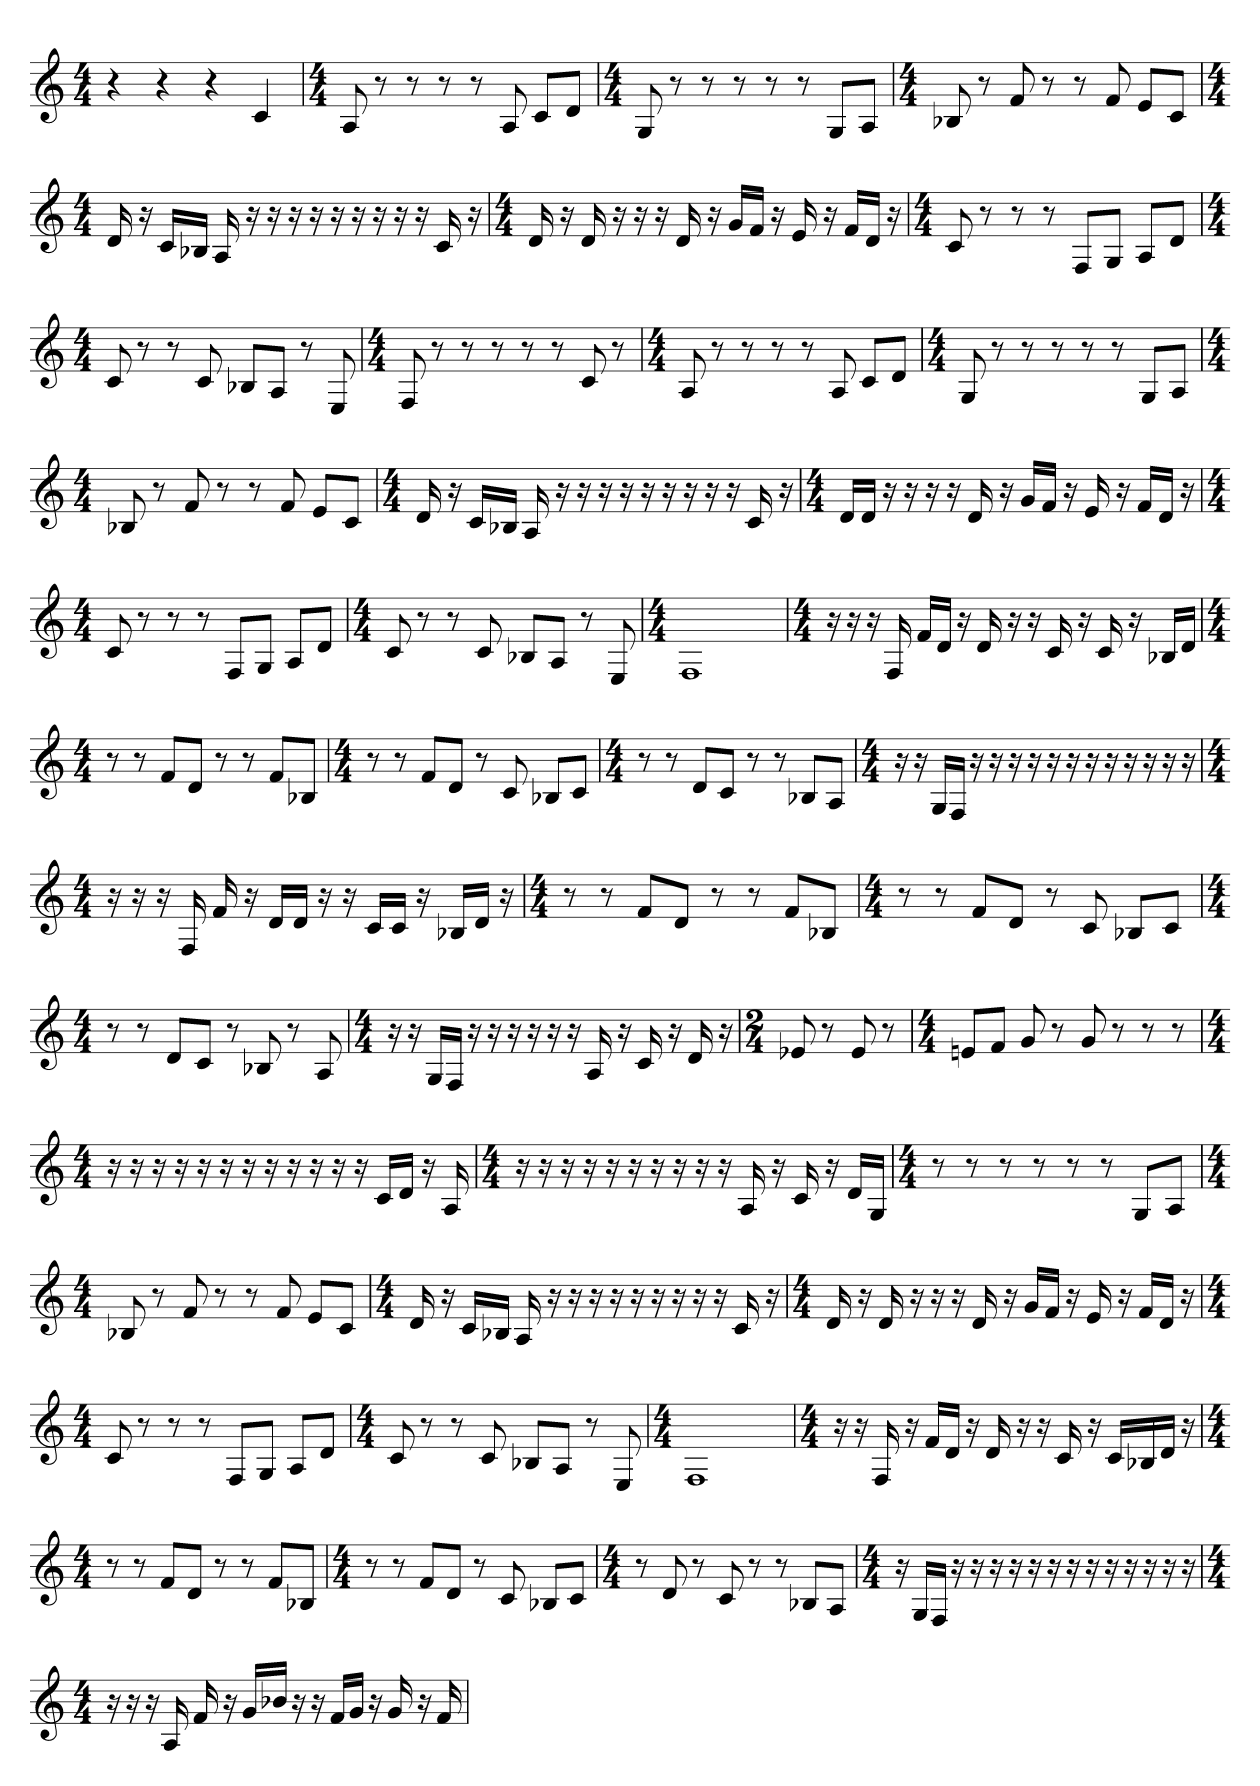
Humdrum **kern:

**kern
*part1
*staff1
*M4/4
=
4r
4r
4r
4c
=
*M4/4
8A
8r
8r
8r
8r
8A
8cL
8dJ
=
*M4/4
8G
8r
8r
8r
8r
8r
8GL
8AJ
=
*M4/4
8B-X
8r
8f
8r
8r
8f
8eL
8cJ
=
*M4/4
16d
16r
16cLL
16B-XJJ
16A
16r
16r
16r
16r
16r
16r
16r
16r
16r
16c
16r
=
*M4/4
16d
16r
16d
16r
16r
16r
16d
16r
16gLL
16fJJ
16r
16e
16r
16fLL
16dJJ
16r
=
*M4/4
8c
8r
8r
8r
8FL
8GJ
8AL
8dJ
=
*M4/4
8c
8r
8r
8c
8B-XL
8AJ
8r
8E
=
*M4/4
8F
8r
8r
8r
8r
8r
8c
8r
=
*M4/4
8A
8r
8r
8r
8r
8A
8cL
8dJ
=
*M4/4
8G
8r
8r
8r
8r
8r
8GL
8AJ
=
*M4/4
8B-X
8r
8f
8r
8r
8f
8eL
8cJ
=
*M4/4
16d
16r
16cLL
16B-XJJ
16A
16r
16r
16r
16r
16r
16r
16r
16r
16r
16c
16r
=
*M4/4
16dLL
16dJJ
16r
16r
16r
16r
16d
16r
16gLL
16fJJ
16r
16e
16r
16fLL
16dJJ
16r
=
*M4/4
8c
8r
8r
8r
8FL
8GJ
8AL
8dJ
=
*M4/4
8c
8r
8r
8c
8B-XL
8AJ
8r
8E
=
*M4/4
1F
=
*M4/4
16r
16r
16r
16F
16fLL
16dJJ
16r
16d
16r
16r
16c
16r
16c
16r
16B-XLL
16dJJ
=
*M4/4
8r
8r
8fL
8dJ
8r
8r
8fL
8B-XJ
=
*M4/4
8r
8r
8fL
8dJ
8r
8c
8B-XL
8cJ
=
*M4/4
8r
8r
8dL
8cJ
8r
8r
8B-XL
8AJ
=
*M4/4
16r
16r
16GLL
16FJJ
16r
16r
16r
16r
16r
16r
16r
16r
16r
16r
16r
16r
=
*M4/4
16r
16r
16r
16F
16f
16r
16dLL
16dJJ
16r
16r
16cLL
16cJJ
16r
16B-XLL
16dJJ
16r
=
*M4/4
8r
8r
8fL
8dJ
8r
8r
8fL
8B-XJ
=
*M4/4
8r
8r
8fL
8dJ
8r
8c
8B-XL
8cJ
=
*M4/4
8r
8r
8dL
8cJ
8r
8B-X
8r
8A
=
*M4/4
16r
16r
16GLL
16FJJ
16r
16r
16r
16r
16r
16r
16A
16r
16c
16r
16d
16r
=
*M2/4
8e-X
8r
8e-
8r
=
*M4/4
8enL
8fJ
8g
8r
8g
8r
8r
8r
=
*M4/4
16r
16r
16r
16r
16r
16r
16r
16r
16r
16r
16r
16r
16cLL
16dJJ
16r
16A
=
*M4/4
16r
16r
16r
16r
16r
16r
16r
16r
16r
16r
16A
16r
16c
16r
16dLL
16GJJ
=
*M4/4
8r
8r
8r
8r
8r
8r
8GL
8AJ
=
*M4/4
8B-X
8r
8f
8r
8r
8f
8eL
8cJ
=
*M4/4
16d
16r
16cLL
16B-XJJ
16A
16r
16r
16r
16r
16r
16r
16r
16r
16r
16c
16r
=
*M4/4
16d
16r
16d
16r
16r
16r
16d
16r
16gLL
16fJJ
16r
16e
16r
16fLL
16dJJ
16r
=
*M4/4
8c
8r
8r
8r
8FL
8GJ
8AL
8dJ
=
*M4/4
8c
8r
8r
8c
8B-XL
8AJ
8r
8E
=
*M4/4
1F
=
*M4/4
16r
16r
16F
16r
16fLL
16dJJ
16r
16d
16r
16r
16c
16r
16cLL
16B-X
16dJJ
16r
=
*M4/4
8r
8r
8fL
8dJ
8r
8r
8fL
8B-XJ
=
*M4/4
8r
8r
8fL
8dJ
8r
8c
8B-XL
8cJ
=
*M4/4
8r
8d
8r
8c
8r
8r
8B-XL
8AJ
=
*M4/4
16r
16GLL
16FJJ
16r
16r
16r
16r
16r
16r
16r
16r
16r
16r
16r
16r
16r
=
*M4/4
16r
16r
16r
16A
16f
16r
16gLL
16b-XJJ
16r
16r
16fLL
16gJJ
16r
16g
16r
16f
=
*-
